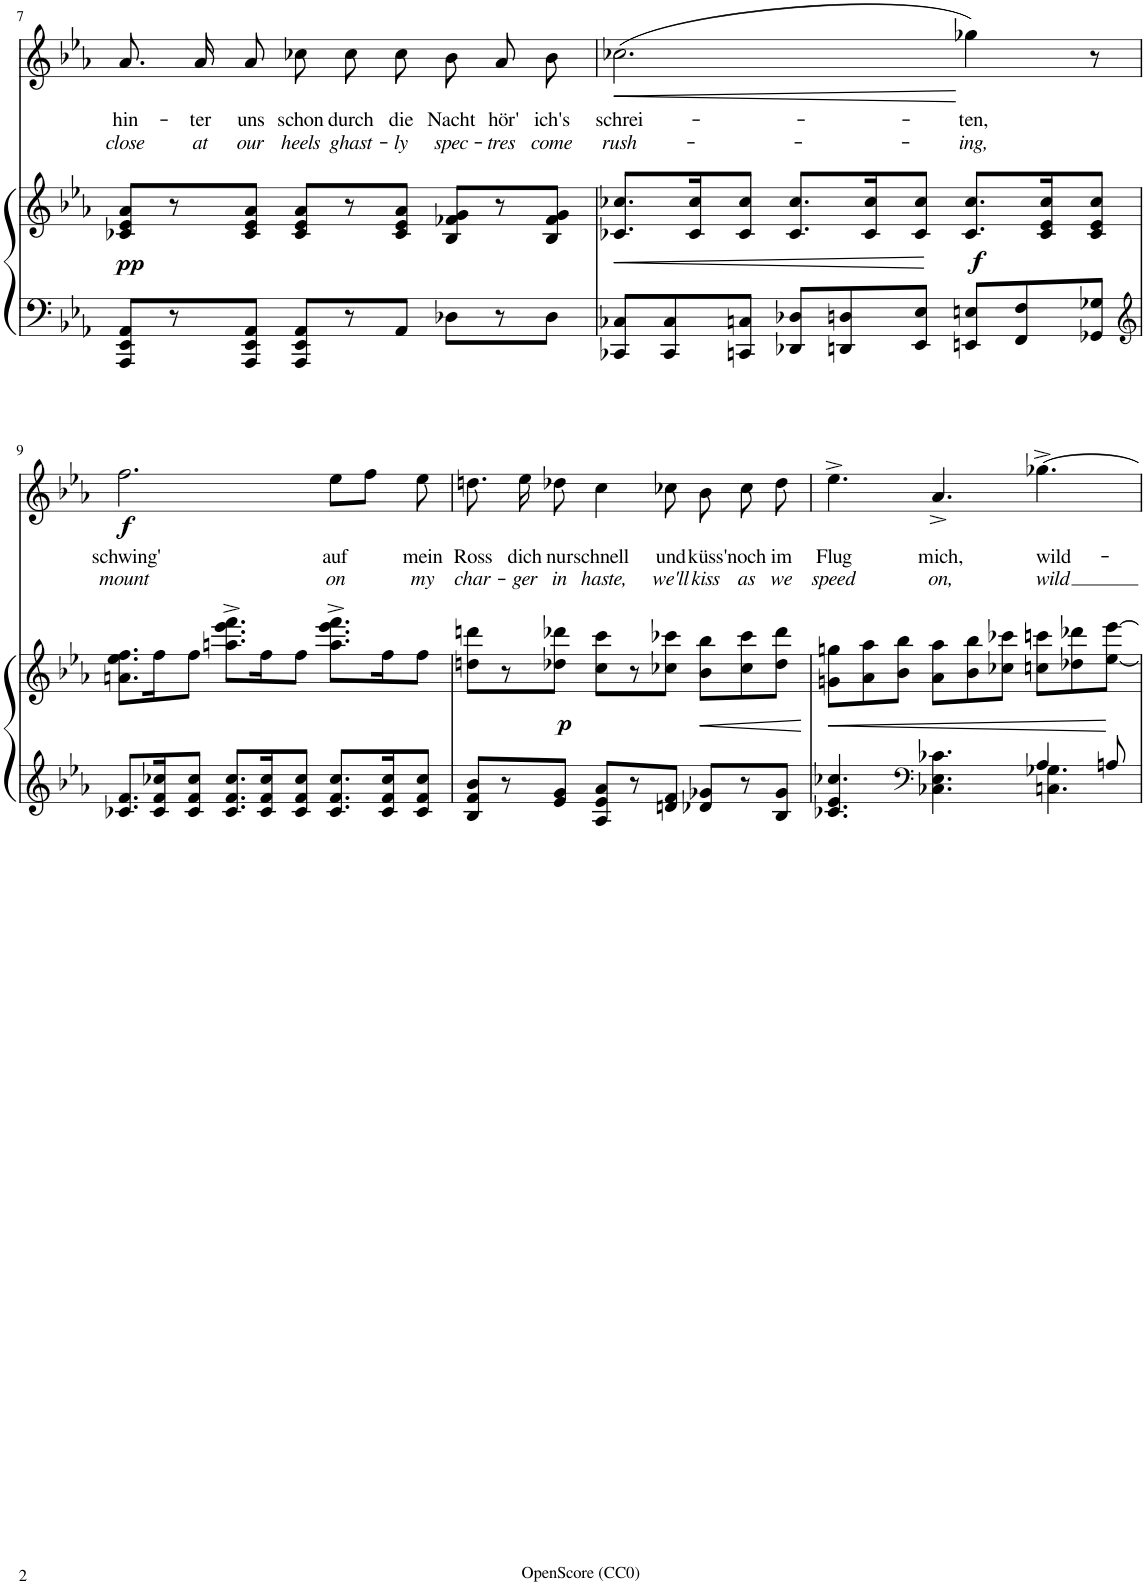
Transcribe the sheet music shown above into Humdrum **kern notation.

**kern	**kern	**dynam	**kern	**text	**text	**dynam
*part2	*part2	*part2	*part1	*part1	*part1	*part1
*staff3	*staff2	*staff2/3	*staff1	*staff1	*staff1	*staff1
*I"Piano	*	*	*I"Voice	*	*	*
*I'Pno	*	*	*	*	*	*
!!LO:PB:g=z
*clefF4	*clefG2	*	*clefG2	*	*	*
*k[b-e-a-]	*k[b-e-a-]	*	*k[b-e-a-]	*	*	*
*M9/8	*M9/8	*	*M9/8	*	*	*
=7	=7	=7	=7	=7	=7	=7
!	!	!LO:DY:b	!	!LO:LY:b	!LO:LY:b	!
8AAA-/ 8EE-/ 8AA-/L	8c-X/ 8e-/ 8a-/L	pp	8.a-/	hin-	close	.
8r	8r	.	.	.	.	.
!	!	!	!	!LO:LY:b	!LO:LY:b	!
.	.	.	16a-/	-ter	at	.
!	!	!	!	!LO:LY:b	!LO:LY:b	!
8AAA-/ 8EE-/ 8AA-/J	8c-/ 8e-/ 8a-/J	.	8a-/	uns	our	.
!	!	!	!	!LO:LY:b	!LO:LY:b	!
8AAA-/ 8EE-/ 8AA-/L	8c-/ 8e-/ 8a-/L	.	8cc-X\	schon	heels	.
!	!	!	!	!LO:LY:b	!LO:LY:b	!
8r	8r	.	8cc-\	durch	ghast-	.
!	!	!	!	!LO:LY:b	!LO:LY:b	!
8AA-/J	8c-/ 8e-/ 8a-/J	.	8cc-\	die	-ly	.
!	!	!	!	!LO:LY:b	!LO:LY:b	!
8D-X\L	8B-/ 8f-X/ 8g/L	.	8b-\	Nacht	spec-	.
!	!	!	!	!LO:LY:b	!LO:LY:b	!
8r	8r	.	8a-/	hör'	-tres	.
!	!	!	!	!LO:LY:b	!LO:LY:b	!
8D-\J	8B-/ 8f-/ 8g/J	.	8b-\	ich's	come	.
=8	=8	=8	=8	=8	=8	=8
!	!	!LO:HP:b	!	!LO:LY:b	!LO:LY:b	!LO:HP:b
8CC-X/ 8C-X/L	8.c-X/ 8.cc-X/L	<	(2.cc-X\	schrei-	rush-	<
8CC-/ 8C-/	.	.	.	.	.	.
.	16c-/ 16cc-/K	.	.	.	.	.
8CCn/ 8Cn/J	8c-/ 8cc-/J	.	.	.	.	.
8DD-X/ 8D-X/L	8.c-/ 8.cc-/L	.	.	.	.	.
8DDn/ 8Dn/	.	.	.	.	.	.
.	16c-/ 16cc-/K	.	.	.	.	.
8EE-/ 8E-/J	8c-/ 8cc-/J	[	.	.	.	.
!	!	!LO:DY:b	!	!LO:LY:b	!LO:LY:b	!
8EEn/ 8En/L	8.c-/ 8.cc-/L	f	4gg-X\)	-ten,	-ing,	[
8FF/ 8F/	.	.	.	.	.	.
.	16c-/ 16e-/ 16cc-/K	.	.	.	.	.
8GG-X/ 8G-X/J	8c-/ 8e-/ 8cc-/J	.	8r	.	.	.
!!LO:LB:g=z
=9	=9	=9	=9	=9	=9	=9
*clefG2	*	*	*	*	*	*
!	!	!	!	!LO:LY:b	!LO:LY:b	!LO:DY:b
8.c-X/ 8.f/L	8.an\ 8.ee-\ 8.ff\L	.	2.ff\	schwing'	mount	f
16c-/ 16f/ 16cc-X/K	16ff\K	.	.	.	.	.
8c-/ 8f/ 8cc-/J	8ff\J	.	.	.	.	.
8.c-/ 8.f/ 8.cc-/L	8.aan\^ 8.eee-\^ 8.fff\^L	.	.	.	.	.
16c-/ 16f/ 16cc-/K	16ff\K	.	.	.	.	.
8c-/ 8f/ 8cc-/J	8ff\J	.	.	.	.	.
!	!	!	!	!LO:LY:b	!LO:LY:b	!
8.c-/ 8.f/ 8.cc-/L	8.aa\^ 8.eee-\^ 8.fff\^L	.	8ee-\L	auf	on	.
.	.	.	8ff\J	.	.	.
16c-/ 16f/ 16cc-/K	16ff\K	.	.	.	.	.
!	!	!	!	!LO:LY:b	!LO:LY:b	!
8c-/ 8f/ 8cc-/J	8ff\J	.	8ee-\	mein	my	.
=10	=10	=10	=10	=10	=10	=10
!	!	!	!	!LO:LY:b	!LO:LY:b	!
8B-/ 8f/ 8b-/L	8ddn\ 8dddn\L	.	8.ddn\	Ross	char-	.
8r	8r	.	.	.	.	.
!	!	!	!	!LO:LY:b	!LO:LY:b	!
.	.	.	16ee-\	dich	-ger	.
!	!	!LO:DY:b	!	!LO:LY:b	!LO:LY:b	!
8e-/ 8g/J	8dd-X\ 8ddd-X\J	p	8dd-X\	nur	in	.
!	!	!	!	!LO:LY:b	!LO:LY:b	!
8A-/ 8e-/ 8a-/L	8cc\ 8ccc\L	.	4cc\	schnell	haste,	.
8r	8r	.	.	.	.	.
!	!	!	!	!LO:LY:b	!LO:LY:b	!
8dn/ 8f/J	8cc-X\ 8ccc-X\J	.	8cc-X\	und	we'll	.
!	!	!LO:HP:b	!	!LO:LY:b	!LO:LY:b	!
8d-X/ 8g-X/L	8b-\ 8bb-\L	<	8b-\	küss'	kiss	.
!	!	!	!	!LO:LY:b	!LO:LY:b	!
8r	8cc-\ 8ccc-\	.	8cc-\	noch	as	.
!	!	!	!	!LO:LY:b	!LO:LY:b	!
8B-/ 8g-/J	8dd-\ 8ddd-\J	.	8dd-\	im	we	.
.	.	[	.	.	.	.
=11	=11	=11	=11	=11	=11	=11
*^	*	*	*	*	*	*
!	!	!	!LO:HP:b	!	!LO:LY:b	!LO:LY:b	!
4.ryy	4.c-X/ 4.e-/ 4.cc-X/	8gn\ 8ggn\L	<	4.ee-^\	Flug	speed	.
.	.	8a-\ 8aa-\	.	.	.	.	.
.	.	8b-\ 8bb-\J	.	.	.	.	.
*clefF4	*	*	*	*	*	*	*
!	!	!	!	!	!LO:LY:b	!LO:LY:b	!
4.C-X\ 4.E-\ 4.c-X\	4.ryy	8a-\ 8aa-\L	.	4.a-^/	mich,	on,	.
.	.	8b-\ 8bb-\	.	.	.	.	.
.	.	8cc-X\ 8ccc-X\J	.	.	.	.	.
!	!	!	!	!	!LO:LY:b	!LO:LY:b	!
4A-/	4.Cn\ 4.G-X\	8ccn\ 8cccn\L	.	[4.gg-X^\	wild-	wild	.
.	.	8dd-X\ 8ddd-X\	.	.	.	.	.
8An/	.	[8ee-\ [8eee-\J	[	.	.	.	.
*v	*v	*	*	*	*	*	*
=	=	=	=	=	=	=
*-	*-	*-	*-	*-	*-	*-
